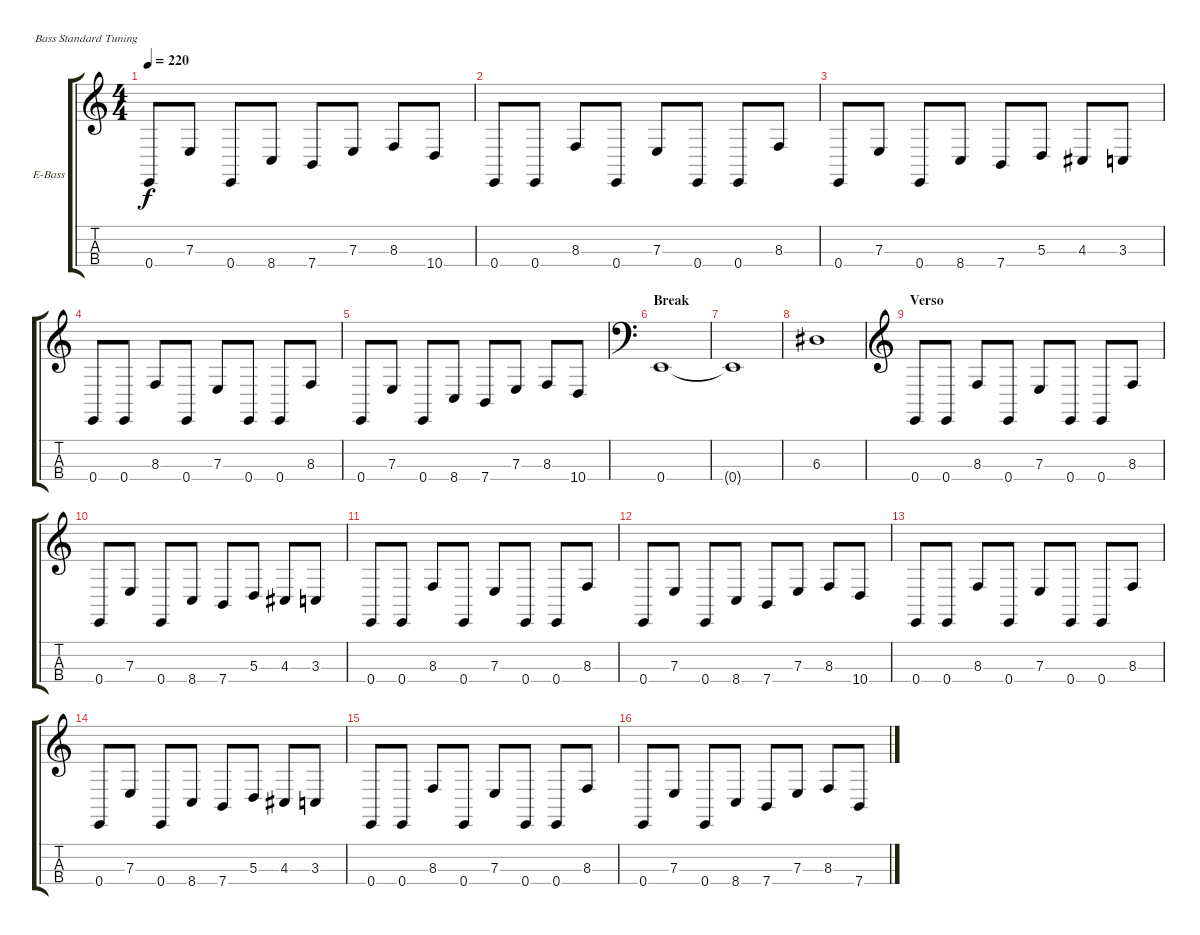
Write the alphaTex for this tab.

\defaultSystemsLayout 4
\bracketExtendMode groupsimilarinstruments
\firstSystemTrackNameOrientation horizontal
\otherSystemsTrackNameOrientation horizontal
\track ("Electric Bass" "E-Bass") {instrument electricbassfinger}
\staff {score tabs}
\tuning (G2 D2 A1 E1)
\ts (4 4)
\tempo 220
\clef g2
\ks c
0.4.8{dy f} 7.3.8 0.4.8 8.4.8 7.4.8 7.3.8 8.3.8 10.4.8 |
0.4.8 0.4.8 8.3.8 0.4.8 7.3.8 0.4.8 0.4.8 8.3.8 |
0.4.8 7.3.8 0.4.8 8.4.8 7.4.8 5.3.8 4.3.8 3.3.8 |
0.4.8 0.4.8 8.3.8 0.4.8 7.3.8 0.4.8 0.4.8 8.3.8 |
0.4.8 7.3.8 0.4.8 8.4.8 7.4.8 7.3.8 8.3.8 10.4.8 |
\section ("" "Break")
\clef f4
0.4.1 |
0.4{t}.1 |
6.3.1 |
\section ("" "Verso")
\clef g2
0.4.8 0.4.8 8.3.8 0.4.8 7.3.8 0.4.8 0.4.8 8.3.8 |
0.4.8 7.3.8 0.4.8 8.4.8 7.4.8 5.3.8 4.3.8 3.3.8 |
0.4.8 0.4.8 8.3.8 0.4.8 7.3.8 0.4.8 0.4.8 8.3.8 |
0.4.8 7.3.8 0.4.8 8.4.8 7.4.8 7.3.8 8.3.8 10.4.8 |
0.4.8 0.4.8 8.3.8 0.4.8 7.3.8 0.4.8 0.4.8 8.3.8 |
0.4.8 7.3.8 0.4.8 8.4.8 7.4.8 5.3.8 4.3.8 3.3.8 |
0.4.8 0.4.8 8.3.8 0.4.8 7.3.8 0.4.8 0.4.8 8.3.8 |
0.4.8 7.3.8 0.4.8 8.4.8 7.4.8 7.3.8 8.3.8 7.4.8
